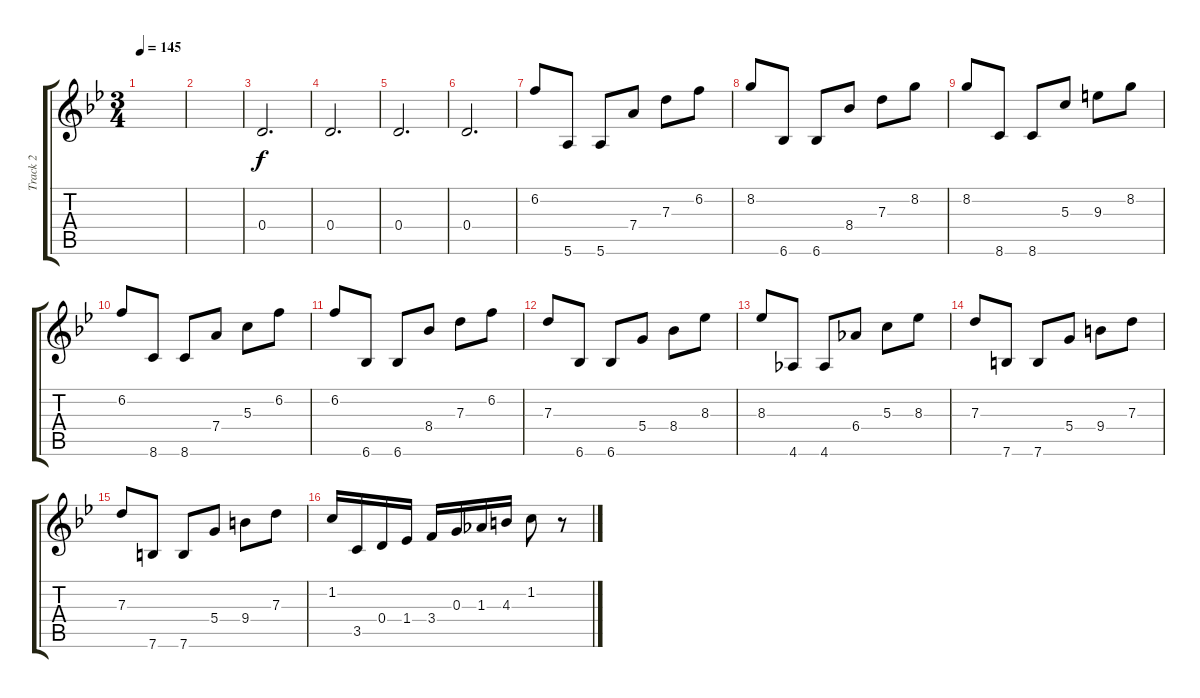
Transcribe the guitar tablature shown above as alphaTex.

\track ("Track 2" "Track 2") {instrument distortionguitar}
\staff {score tabs}
\tuning (E4 B3 G3 D3 A2 E2) {hide}
\ts (3 4)
\tempo 145
\clef g2
\ks bb
|
|
0.4.2{d} |
0.4.2{d} |
0.4.2{d} |
0.4.2{d} |
6.2.8 5.6.8 5.6.8 7.4.8 7.3.8 6.2.8 |
8.2.8 6.6.8 6.6.8 8.4.8 7.3.8 8.2.8 |
8.2.8 8.6.8 8.6.8 5.3.8 9.3.8 8.2.8 |
6.2.8 8.6.8 8.6.8 7.4.8 5.3.8 6.2.8 |
6.2.8 6.6.8 6.6.8 8.4.8 7.3.8 6.2.8 |
7.3.8 6.6.8 6.6.8 5.4.8 8.4.8 8.3.8 |
8.3.8 4.6.8 4.6.8 6.4.8 5.3.8 8.3.8 |
7.3.8 7.6.8 7.6.8 5.4.8 9.4.8 7.3.8 |
7.3.8 7.6.8 7.6.8 5.4.8 9.4.8 7.3.8 |
1.2.16 3.5.16 0.4.16 1.4.16 3.4.16 0.3.16 1.3.16 4.3.16 1.2.8 r.8
